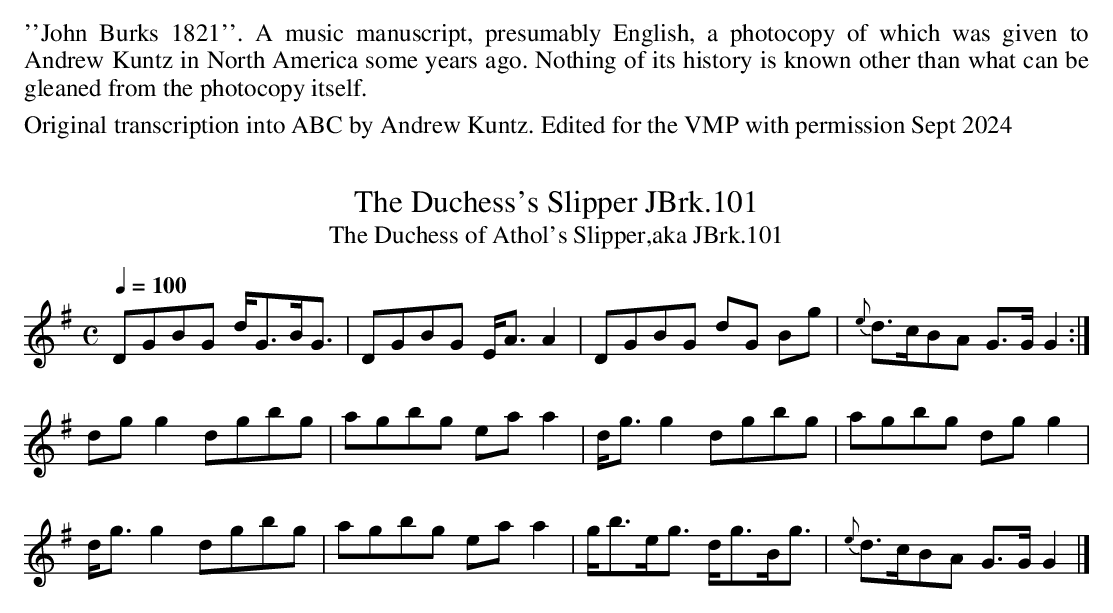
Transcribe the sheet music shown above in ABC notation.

X:1
T:Duchess's Slipper JBrk.101, The
T:Duchess of Athol's Slipper,aka JBrk.101, The
Q:1/4=100
M:C
L:1/8
K:G
DGBG d<GB<G|DGBG E<A A2|DGBG dG Bg|{e}d>cBA G>GG2:|
dg g2 dgbg|agbg eaa2|d<g g2 dgbg|agbg dg g2|
d<g g2 dgbg|agbg ea a2|g<be<g d<gB<g|{e}d>cBA G>G G2|]
